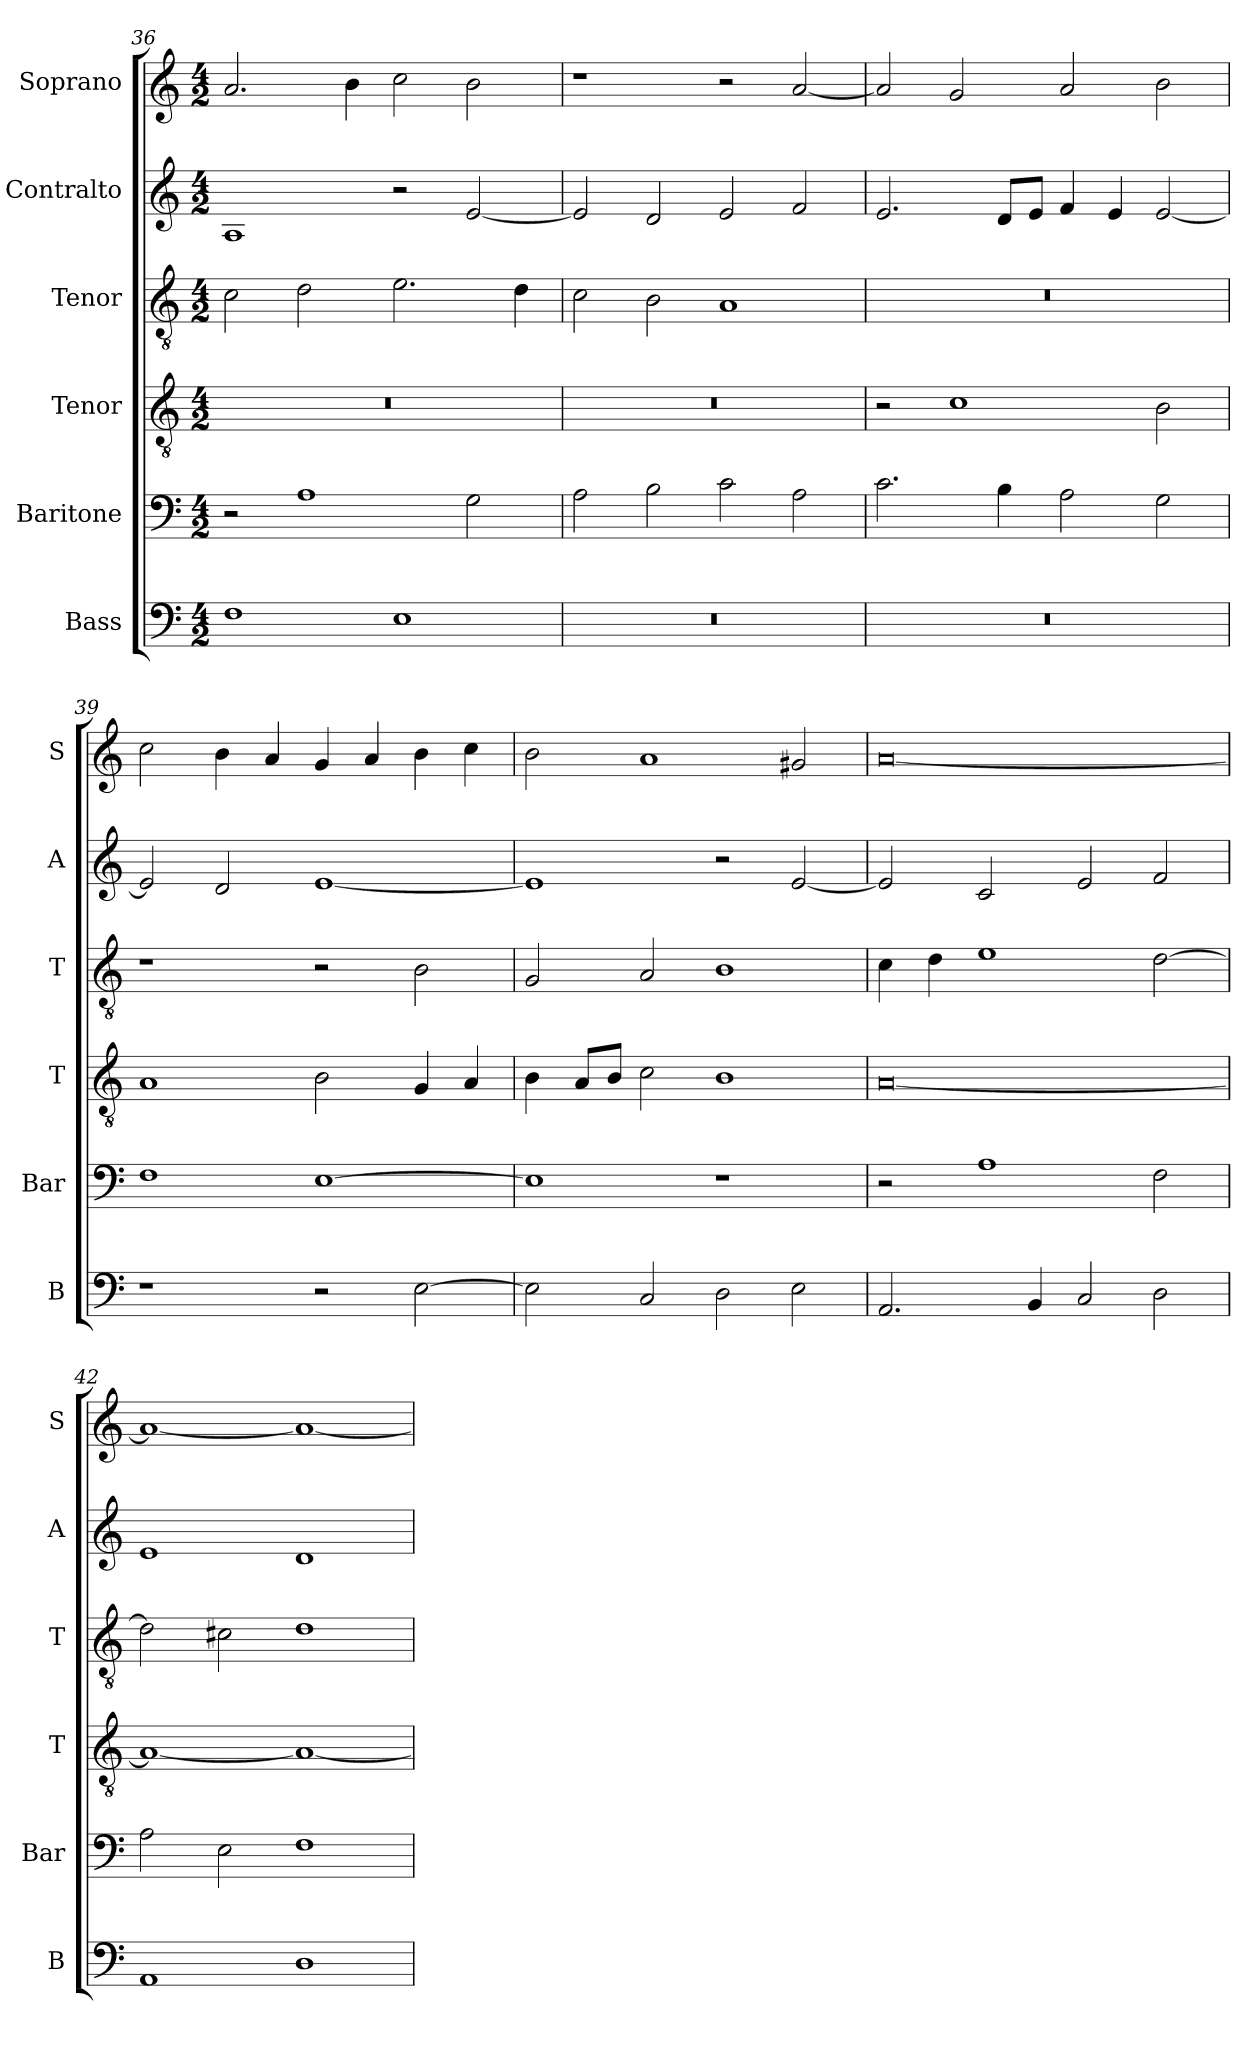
**kern	**kern	**kern	**kern	**kern	**kern
*part6	*part5	*part4	*part3	*part2	*part1
*staff6	*staff5	*staff4	*staff3	*staff2	*staff1
*I"Bass	*I"Baritone	*I"Tenor	*I"Tenor	*I"Contralto	*I"Soprano
*I'B	*I'Bar	*I'T	*I'T	*I'A	*I'S
*clefF4	*clefF4	*clefGv2	*clefGv2	*clefG2	*clefG2
*k[]	*k[]	*k[]	*k[]	*k[]	*k[]
*E:phr	*E:phr	*E:phr	*E:phr	*E:phr	*E:phr
*M4/2	*M4/2	*M4/2	*M4/2	*M4/2	*M4/2
=36	=36	=36	=36	=36	=36
1F	2r	0r	2c	1A	2.a
.	1A	.	2d	.	.
.	.	.	.	.	4b
1E	.	.	2.e	2r	2cc
.	2G	.	.	[2e	2b
.	.	.	4d	.	.
=37	=37	=37	=37	=37	=37
0r	2A	0r	2c	2e]	1r
.	2B	.	2B	2d	.
.	2c	.	1A	2e	2r
.	2A	.	.	2f	[2a
=38	=38	=38	=38	=38	=38
0r	2.c	2r	0r	2.e	2a]
.	.	1c	.	.	2g
.	4B	.	.	8d/L	.
.	.	.	.	8e/J	.
.	2A	.	.	4f	2a
.	.	.	.	4e	.
.	2G	2B	.	[2e	2b
=39	=39	=39	=39	=39	=39
1r	1F	1A	1r	2e]	2cc
.	.	.	.	2d	4b
.	.	.	.	.	4a
2r	[1E	2B	2r	[1e	4g
.	.	.	.	.	4a
[2E	.	4G	2B	.	4b
.	.	4A	.	.	4cc
=40	=40	=40	=40	=40	=40
2E]	1E]	4B	2G	1e]	2b
.	.	8A/L	.	.	.
.	.	8B/J	.	.	.
2C	.	2c	2A	.	1a
2D	1r	1B	1B	2r	.
2E	.	.	.	[2e	2g#X
=41	=41	=41	=41	=41	=41
2.AA	2r	[0A	4c	2e]	[0a
.	.	.	4d	.	.
.	1A	.	1e	2c	.
4BB	.	.	.	.	.
2C	.	.	.	2e	.
2D	2F	.	[2d	2f	.
=42	=42	=42	=42	=42	=42
1AA	2A	1A_	2d]	1e	1a_
.	2E	.	2c#X	.	.
1D	1F	1A_	1d	1d	1a_
=	=	=	=	=	=
*-	*-	*-	*-	*-	*-
